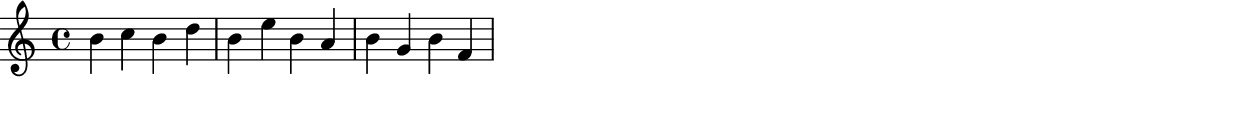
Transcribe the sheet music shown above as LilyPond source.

%% Generated by lilypond-book.py
%% Options: [exampleindent=10.16\mm,indent=0\mm,line-width=160\mm,quote]
\include "lilypond-book-preamble.ly"


% ****************************************************************
% Start cut-&-pastable-section
% ****************************************************************



\paper {
  indent = 0\mm
  line-width = 160\mm
  % offset the left padding, also add 1mm as lilypond creates cropped
  % images with a little space on the right
  line-width = #(- line-width (* mm  3.000000) (* mm 1))
  line-width = 160\mm - 2.0 * 10.16\mm
  % offset the left padding, also add 1mm as lilypond creates cropped
  % images with a little space on the right
  line-width = #(- line-width (* mm  3.000000) (* mm 1))
}

\layout {
  
}





% ****************************************************************
% ly snippet:
% ****************************************************************
\sourcefileline 308
\relative c'' {
  b c  % c ist 1 Zeile aufwärts, also c über dem b
  b d  % d ist 2 Zeilen aufwärts, oder 5 runter, also d über dem b
  b e  % e ist 3 aufwärts oder 4 runter, also e über dem b
  b a  % a ist 6 aufwärts oder 1 runter, also a unter dem b
  b g  % g ist 5 aufwärts oder 2 runter, also g unter dem b
  b f  % f ist 4 aufwärts oder 3 runter, also f unter dem b
}



% ****************************************************************
% end ly snippet
% ****************************************************************
